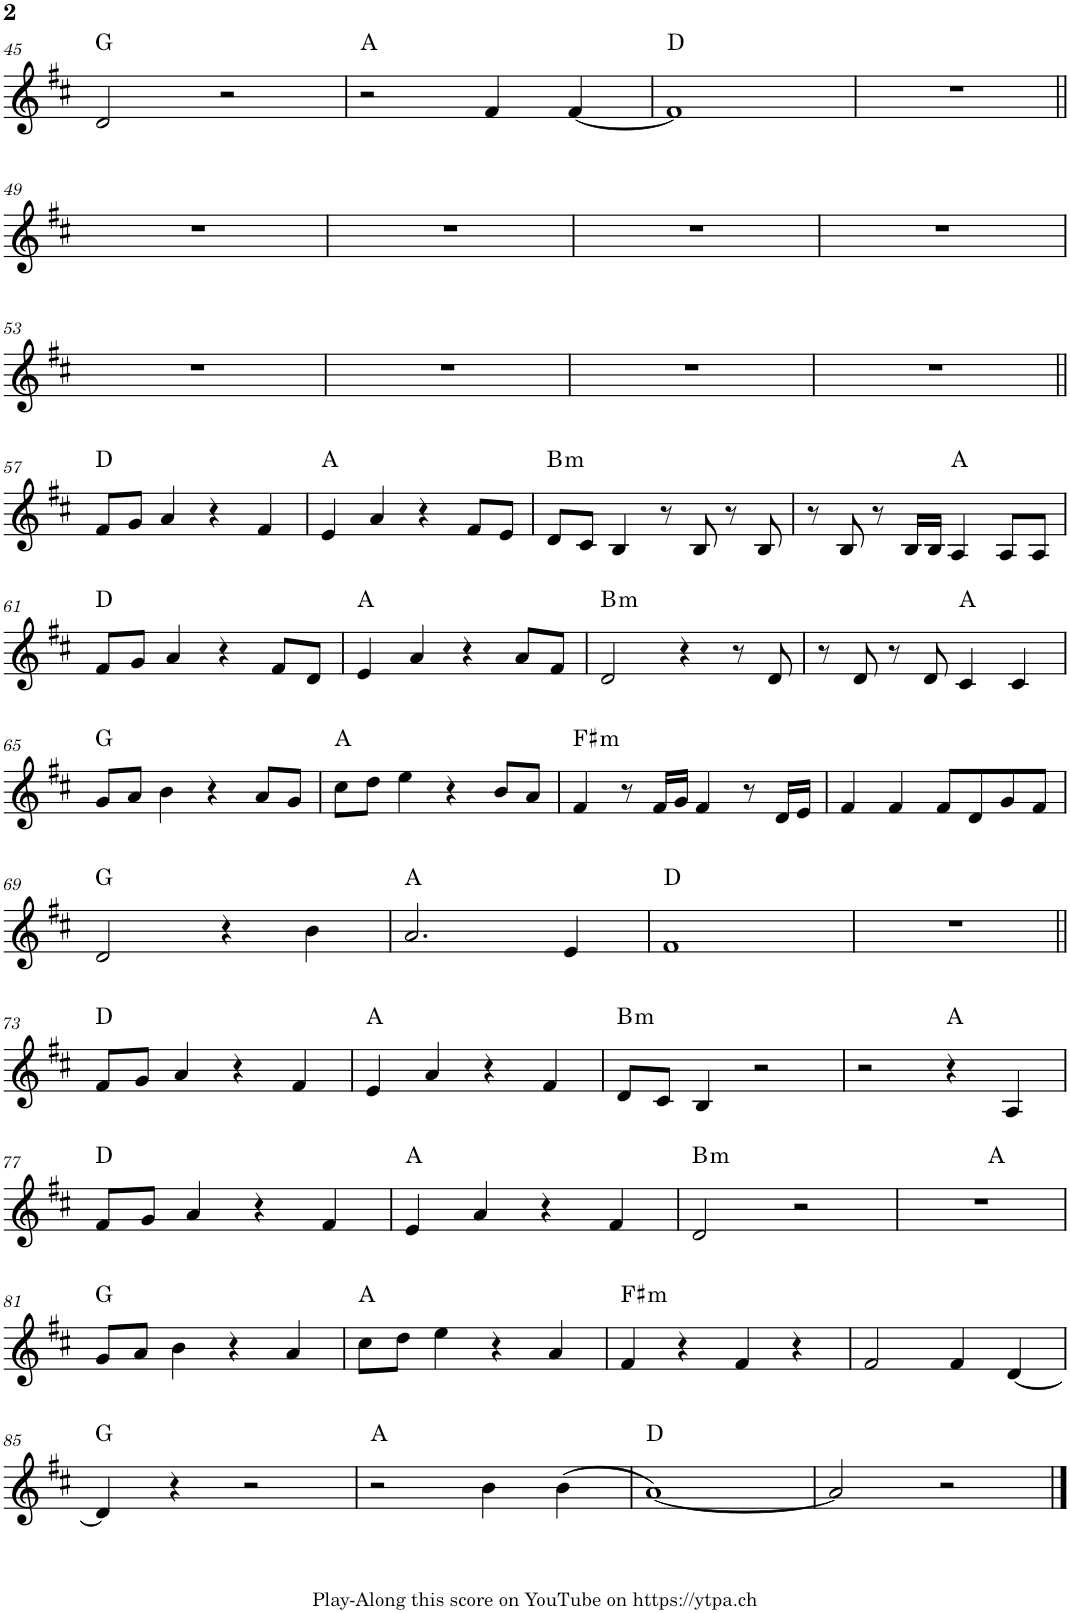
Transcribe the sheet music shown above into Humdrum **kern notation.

**kern	**harte
*part1	*part1
*staff1	*
*I"Piano	*
*I'Pno.	*
!!LO:PB:g=z
*clefG2	*
*k[f#c#]	*
*M4/4	*
=45	=45
2d/	G:maj
2r	.
=46	=46
2r	A:maj
4f#/	.
[4f#/	.
=47	=47
1f#]	D:maj
=48	=48
1r	.
!!LO:LB:g=z
=49||	=49||
1r	.
=50	=50
1r	.
=51	=51
1r	.
=52	=52
1r	.
!!LO:LB:g=z
=53	=53
1r	.
=54	=54
1r	.
=55	=55
1r	.
=56	=56
1r	.
!!LO:LB:g=z
=57||	=57||
8f#/L	D:maj
8g/J	.
4a/	.
4r	.
4f#/	.
=58	=58
4e/	A:maj
4a/	.
4r	.
8f#/L	.
8e/J	.
=59	=59
!	!LO:H:kt=m
8d/L	B:min
8c#/J	.
4B/	.
8r	.
8B/	.
8r	.
8B/	.
=60	=60
8r	.
8B/	.
8r	.
16B/LL	.
16B/JJ	.
4A/	A:maj
8A/L	.
8A/J	.
!!LO:LB:g=z
=61	=61
8f#/L	D:maj
8g/J	.
4a/	.
4r	.
8f#/L	.
8d/J	.
=62	=62
4e/	A:maj
4a/	.
4r	.
8a/L	.
8f#/J	.
=63	=63
!	!LO:H:kt=m
2d/	B:min
4r	.
8r	.
8d/	.
=64	=64
8r	.
8d/	.
8r	.
8d/	.
4c#/	A:maj
4c#/	.
!!LO:LB:g=z
=65	=65
8g/L	G:maj
8a/J	.
4b\	.
4r	.
8a/L	.
8g/J	.
=66	=66
8cc#\L	A:maj
8dd\J	.
4ee\	.
4r	.
8b/L	.
8a/J	.
=67	=67
!	!LO:H:kt=m
4f#/	F#:min
8r	.
16f#/LL	.
16g/JJ	.
4f#/	.
8r	.
16d/LL	.
16e/JJ	.
=68	=68
4f#/	.
4f#/	.
8f#/L	.
8d/	.
8g/	.
8f#/J	.
!!LO:LB:g=z
=69	=69
2d/	G:maj
4r	.
4b\	.
=70	=70
2.a/	A:maj
4e/	.
=71	=71
1f#	D:maj
=72	=72
1r	.
!!LO:LB:g=z
=73||	=73||
8f#/L	D:maj
8g/J	.
4a/	.
4r	.
4f#/	.
=74	=74
4e/	A:maj
4a/	.
4r	.
4f#/	.
=75	=75
!	!LO:H:kt=m
8d/L	B:min
8c#/J	.
4B/	.
2r	.
=76	=76
2r	.
4r	A:maj
4A/	.
!!LO:LB:g=z
=77	=77
8f#/L	D:maj
8g/J	.
4a/	.
4r	.
4f#/	.
=78	=78
4e/	A:maj
4a/	.
4r	.
4f#/	.
=79	=79
!	!LO:H:kt=m
2d/	B:min
2r	.
=80	=80
*^	*
1r	2ryy	.
.	2ryy	A:maj
*v	*v	*
!!LO:LB:g=z
=81	=81
8g/L	G:maj
8a/J	.
4b\	.
4r	.
4a/	.
=82	=82
8cc#\L	A:maj
8dd\J	.
4ee\	.
4r	.
4a/	.
=83	=83
!	!LO:H:kt=m
4f#/	F#:min
4r	.
4f#/	.
4r	.
=84	=84
2f#/	.
4f#/	.
[4d/	.
!!LO:LB:g=z
=85	=85
4d/]	G:maj
4r	.
2r	.
=86	=86
2r	A:maj
4b\	.
(4b\	.
=87	=87
[1a)	D:maj
=88	=88
2a/]	.
2r	.
==	==
*-	*-
